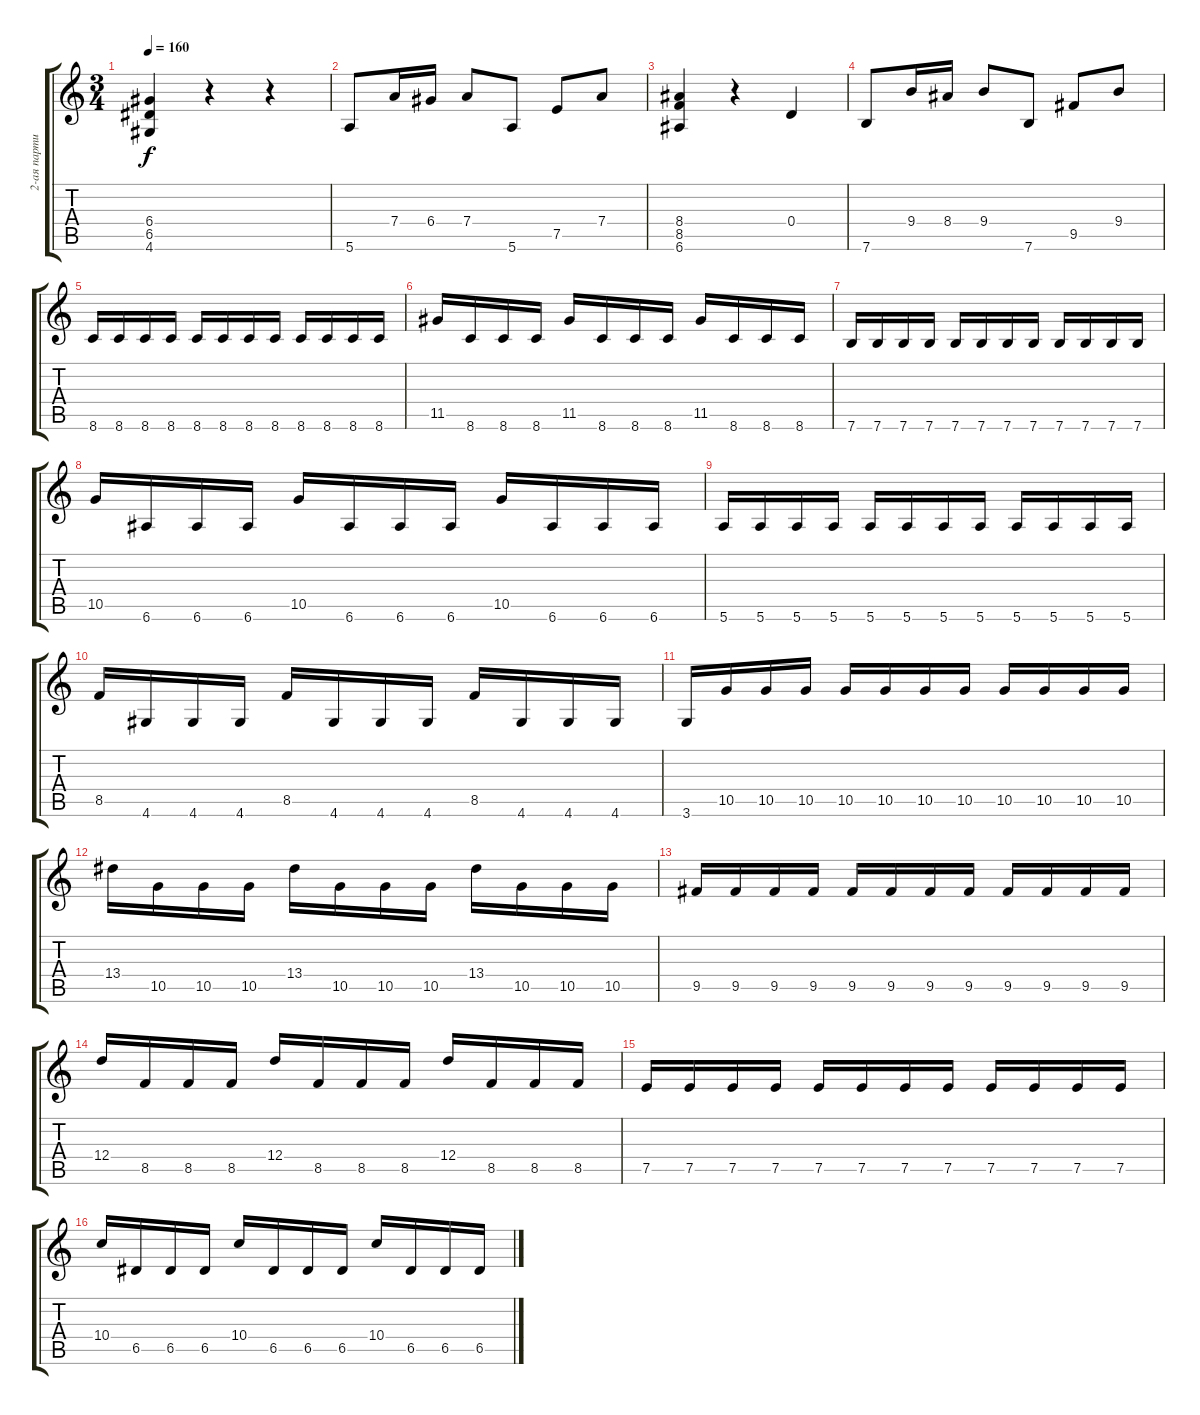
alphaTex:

\track ("2-ая партия by Rome Efa" "2-ая парти") {instrument distortionguitar}
\staff {score tabs}
\tuning (E4 B3 G3 D3 A2 E2) {hide}
\ts (3 4)
\tempo 160
\clef g2
\ks c
(6.4 6.5 4.6).4{dy f} r.4 r.4 |
5.6.8 7.4.16 6.4.16 7.4.8 5.6.8 7.5.8 7.4.8 |
(8.4 8.5 6.6).4 r.4 0.4.4 |
7.6.8 9.4.16 8.4.16 9.4.8 7.6.8 9.5.8 9.4.8 |
8.6.16 8.6.16 8.6.16 8.6.16 8.6.16 8.6.16 8.6.16 8.6.16 8.6.16 8.6.16 8.6.16 8.6.16 |
11.5.16 8.6.16 8.6.16 8.6.16 11.5.16 8.6.16 8.6.16 8.6.16 11.5.16 8.6.16 8.6.16 8.6.16 |
7.6.16 7.6.16 7.6.16 7.6.16 7.6.16 7.6.16 7.6.16 7.6.16 7.6.16 7.6.16 7.6.16 7.6.16 |
10.5.16 6.6.16 6.6.16 6.6.16 10.5.16 6.6.16 6.6.16 6.6.16 10.5.16 6.6.16 6.6.16 6.6.16 |
5.6.16 5.6.16 5.6.16 5.6.16 5.6.16 5.6.16 5.6.16 5.6.16 5.6.16 5.6.16 5.6.16 5.6.16 |
8.5.16 4.6.16 4.6.16 4.6.16 8.5.16 4.6.16 4.6.16 4.6.16 8.5.16 4.6.16 4.6.16 4.6.16 |
3.6.16 10.5.16 10.5.16 10.5.16 10.5.16 10.5.16 10.5.16 10.5.16 10.5.16 10.5.16 10.5.16 10.5.16 |
13.4.16 10.5.16 10.5.16 10.5.16 13.4.16 10.5.16 10.5.16 10.5.16 13.4.16 10.5.16 10.5.16 10.5.16 |
9.5.16 9.5.16 9.5.16 9.5.16 9.5.16 9.5.16 9.5.16 9.5.16 9.5.16 9.5.16 9.5.16 9.5.16 |
12.4.16 8.5.16 8.5.16 8.5.16 12.4.16 8.5.16 8.5.16 8.5.16 12.4.16 8.5.16 8.5.16 8.5.16 |
7.5.16 7.5.16 7.5.16 7.5.16 7.5.16 7.5.16 7.5.16 7.5.16 7.5.16 7.5.16 7.5.16 7.5.16 |
10.4.16 6.5.16 6.5.16 6.5.16 10.4.16 6.5.16 6.5.16 6.5.16 10.4.16 6.5.16 6.5.16 6.5.16
